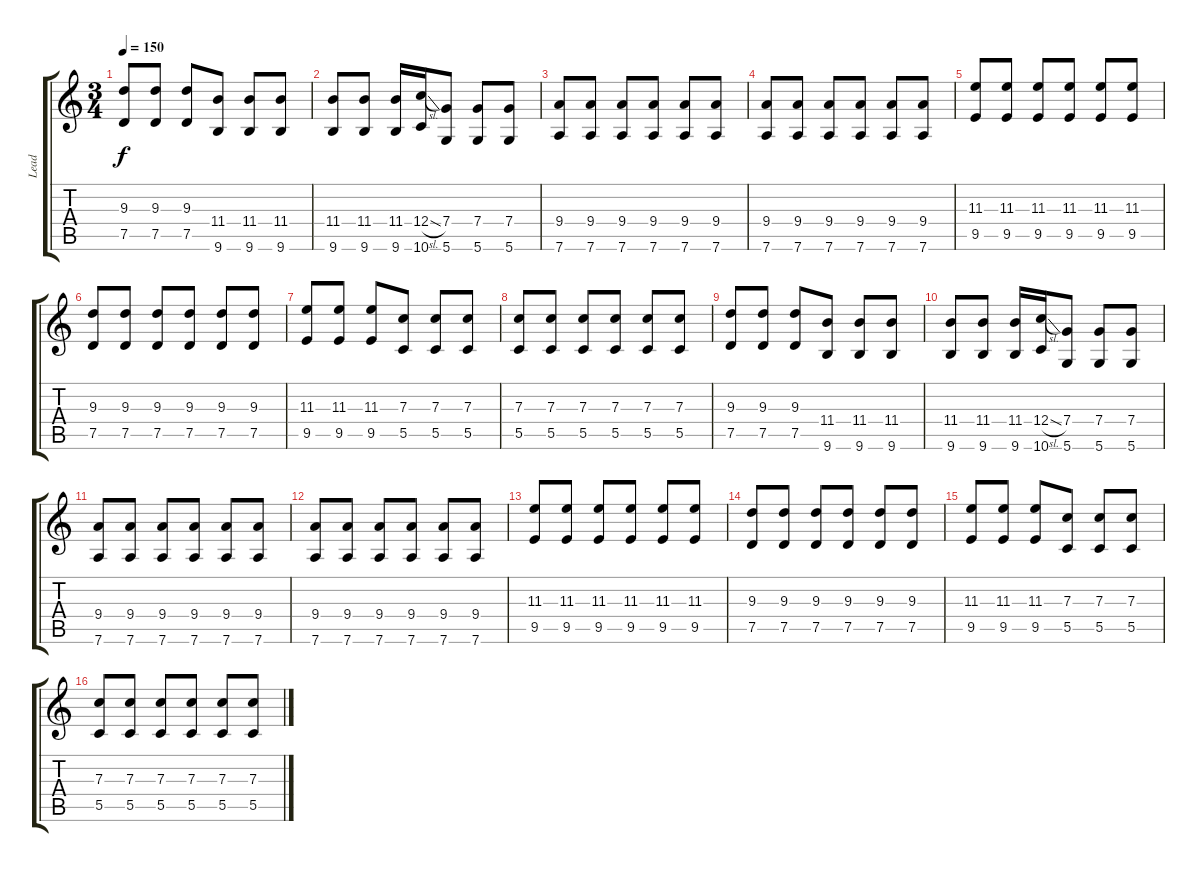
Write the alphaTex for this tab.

\track ("Lead" "Lead") {instrument distortionguitar}
\staff {score tabs}
\tuning (D4 A3 F3 C3 G2 D2) {hide}
\ts (3 4)
\tempo 150
\clef g2
\ks c
(9.3 7.5).8{dy f} (9.3 7.5).8 (9.3 7.5).8 (11.4 9.6).8 (11.4 9.6).8 (11.4 9.6).8 |
(11.4 9.6).8 (11.4 9.6).8 (11.4 9.6).16 (12.4{sl} 10.6).16 (7.4 5.6).8 (7.4 5.6).8 (7.4 5.6).8 |
(9.4 7.6).8 (9.4 7.6).8 (9.4 7.6).8 (9.4 7.6).8 (9.4 7.6).8 (9.4 7.6).8 |
(9.4 7.6).8 (9.4 7.6).8 (9.4 7.6).8 (9.4 7.6).8 (9.4 7.6).8 (9.4 7.6).8 |
(11.3 9.5).8 (11.3 9.5).8 (11.3 9.5).8 (11.3 9.5).8 (11.3 9.5).8 (11.3 9.5).8 |
(9.3 7.5).8 (9.3 7.5).8 (9.3 7.5).8 (9.3 7.5).8 (9.3 7.5).8 (9.3 7.5).8 |
(11.3 9.5).8 (11.3 9.5).8 (11.3 9.5).8 (7.3 5.5).8 (7.3 5.5).8 (7.3 5.5).8 |
(7.3 5.5).8 (7.3 5.5).8 (7.3 5.5).8 (7.3 5.5).8 (7.3 5.5).8 (7.3 5.5).8 |
(9.3 7.5).8 (9.3 7.5).8 (9.3 7.5).8 (11.4 9.6).8 (11.4 9.6).8 (11.4 9.6).8 |
(11.4 9.6).8 (11.4 9.6).8 (11.4 9.6).16 (12.4{sl} 10.6).16 (7.4 5.6).8 (7.4 5.6).8 (7.4 5.6).8 |
(9.4 7.6).8{balance 4} (9.4 7.6).8 (9.4 7.6).8 (9.4 7.6).8 (9.4 7.6).8 (9.4 7.6).8 |
(9.4 7.6).8 (9.4 7.6).8 (9.4 7.6).8 (9.4 7.6).8 (9.4 7.6).8 (9.4 7.6).8 |
(11.3 9.5).8 (11.3 9.5).8 (11.3 9.5).8 (11.3 9.5).8 (11.3 9.5).8 (11.3 9.5).8 |
(9.3 7.5).8 (9.3 7.5).8 (9.3 7.5).8 (9.3 7.5).8 (9.3 7.5).8 (9.3 7.5).8 |
(11.3 9.5).8 (11.3 9.5).8 (11.3 9.5).8 (7.3 5.5).8 (7.3 5.5).8 (7.3 5.5).8 |
(7.3 5.5).8 (7.3 5.5).8 (7.3 5.5).8 (7.3 5.5).8 (7.3 5.5).8 (7.3 5.5).8
